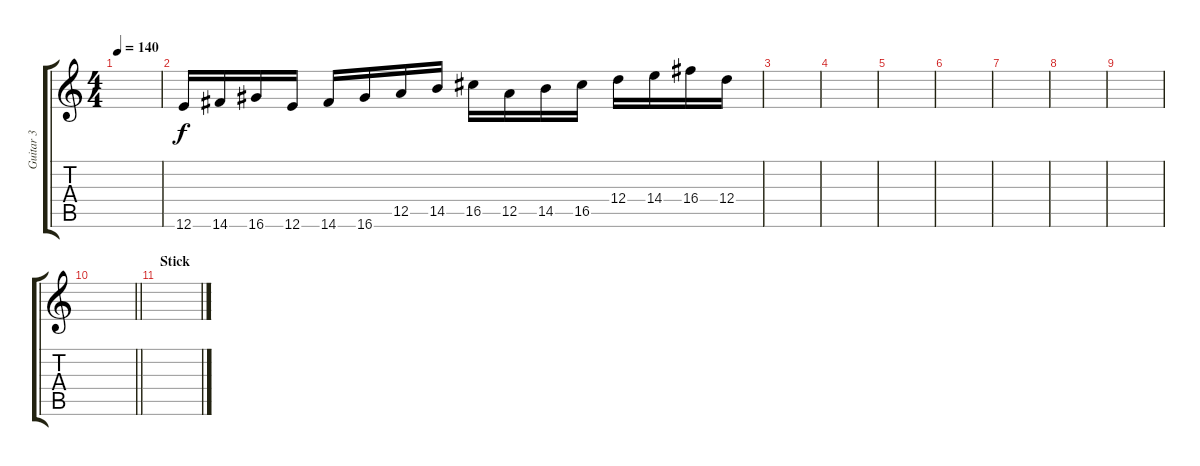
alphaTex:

\track ("Guitar 3" "Guitar 3") {instrument distortionguitar}
\staff {score tabs}
\tuning (E4 B3 G3 D3 A2 E2) {hide}
\ts (4 4)
\tempo 140
\clef g2
\ks c
|
12.6.16 14.6.16 16.6.16 12.6.16 14.6.16 16.6.16 12.5.16 14.5.16 16.5.16 12.5.16 14.5.16 16.5.16 12.4.16 14.4.16 16.4.16 12.4.16 |
|
|
|
|
|
|
|
\barLineRight lightlight
|
\section ("" "Stick")
